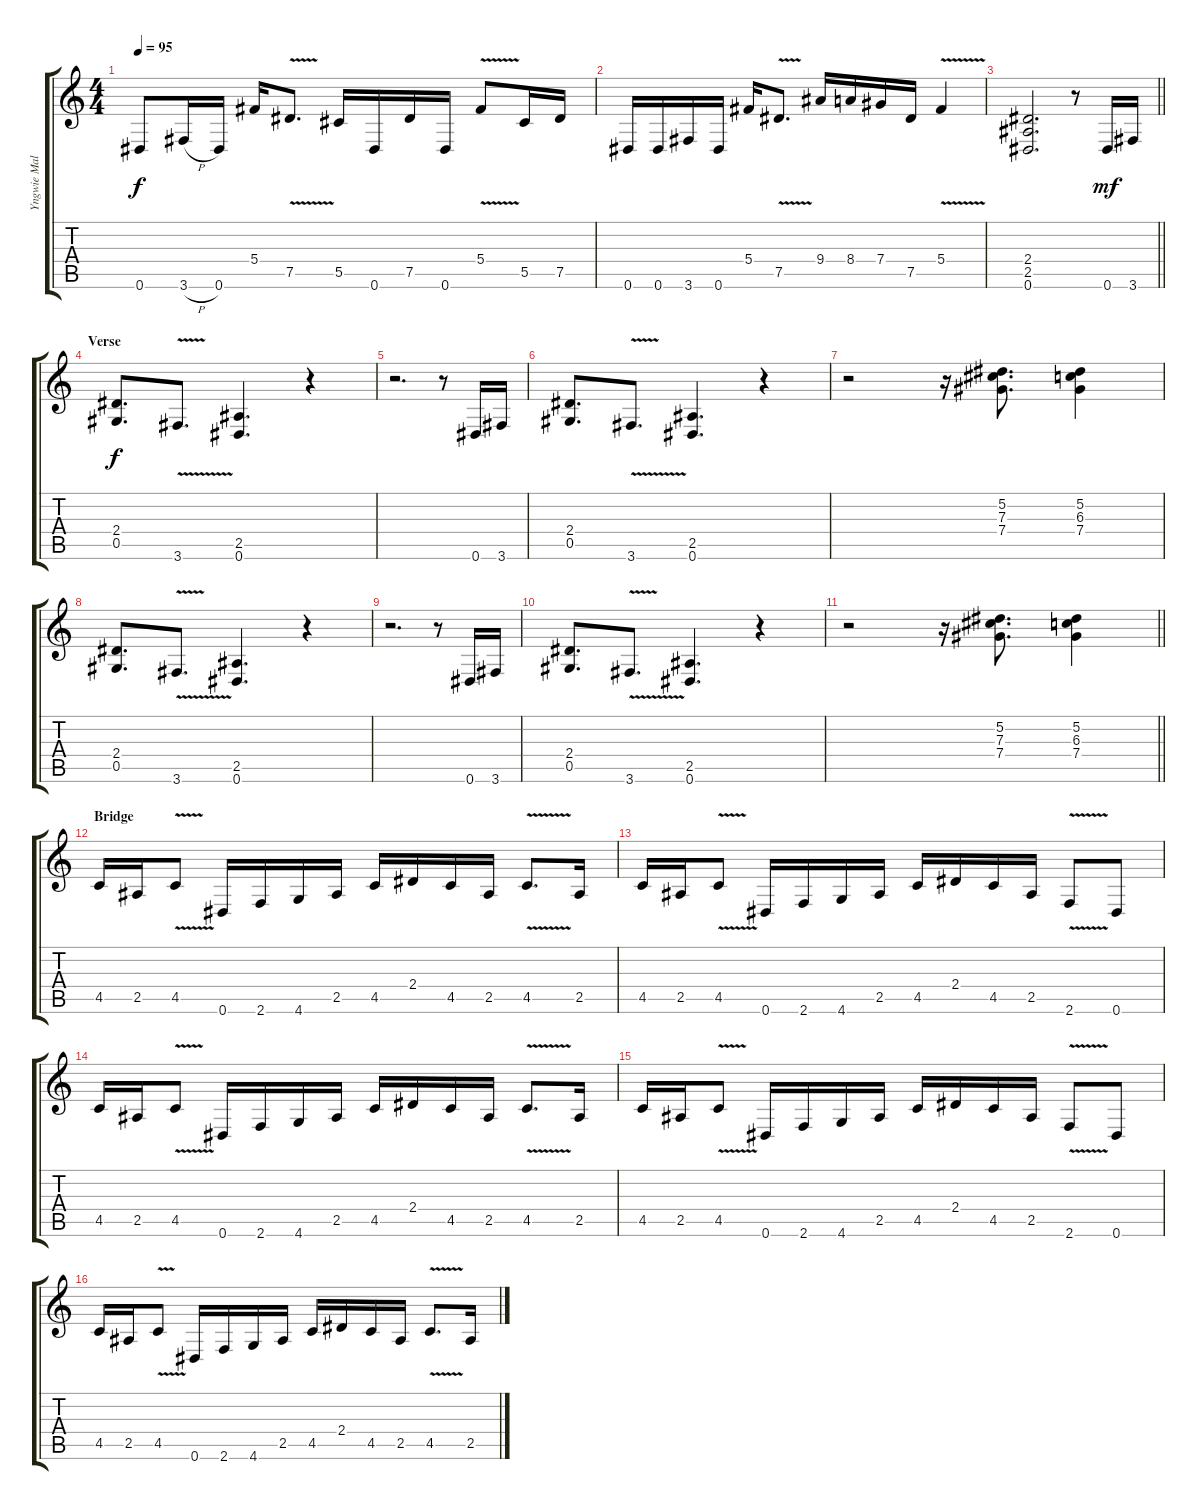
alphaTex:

\track ("Yngwie Malmsteen" "Yngwie Mal") {instrument overdrivenguitar}
\staff {score tabs}
\tuning (Eb4 Bb3 Gb3 Db3 Ab2 Eb2) {hide}
\ts (4 4)
\tempo 95
\clef g2
\ks c
0.6.8{dy f} 3.6{h}.16 0.6.16 5.4.16 7.5{v}.8{d} 5.5.16 0.6.16 7.5.16 0.6.16 5.4{v}.8 5.5.16 7.5.16 |
0.6.16 0.6.16 3.6.16 0.6.16 5.4.16 7.5{v}.8{d} 9.4.16 8.4.16 7.4.16 7.5.16 5.4{v}.4 |
\barLineRight lightlight
(2.4 2.5 0.6).2{d} r.8 0.6.16{dy mf} 3.6.16 |
\section ("" "Verse")
(2.4 0.5).8{d dy f} 3.6{v}.8{d} (2.5 0.6).4{d} r.4 |
r.2{d} r.8 0.6.16 3.6.16 |
(2.4 0.5).8{d} 3.6{v}.8{d} (2.5 0.6).4{d} r.4 |
r.2 r.16 (5.2 7.3 7.4).8{d} (5.2 6.3 7.4).4 |
(2.4 0.5).8{d} 3.6{v}.8{d} (2.5 0.6).4{d} r.4 |
r.2{d} r.8 0.6.16 3.6.16 |
(2.4 0.5).8{d} 3.6{v}.8{d} (2.5 0.6).4{d} r.4 |
\barLineRight lightlight
r.2 r.16 (5.2 7.3 7.4).8{d} (5.2 6.3 7.4).4 |
\section ("" "Bridge")
4.5.16 2.5.16 4.5{v}.8 0.6.16 2.6.16 4.6.16 2.5.16 4.5.16 2.4.16 4.5.16 2.5.16 4.5{v}.8{d} 2.5.16 |
4.5.16 2.5.16 4.5{v}.8 0.6.16 2.6.16 4.6.16 2.5.16 4.5.16 2.4.16 4.5.16 2.5.16 2.6{v}.8 0.6.8 |
4.5.16 2.5.16 4.5{v}.8 0.6.16 2.6.16 4.6.16 2.5.16 4.5.16 2.4.16 4.5.16 2.5.16 4.5{v}.8{d} 2.5.16 |
4.5.16 2.5.16 4.5{v}.8 0.6.16 2.6.16 4.6.16 2.5.16 4.5.16 2.4.16 4.5.16 2.5.16 2.6{v}.8 0.6.8 |
4.5.16 2.5.16 4.5{v}.8 0.6.16 2.6.16 4.6.16 2.5.16 4.5.16 2.4.16 4.5.16 2.5.16 4.5{v}.8{d} 2.5.16
